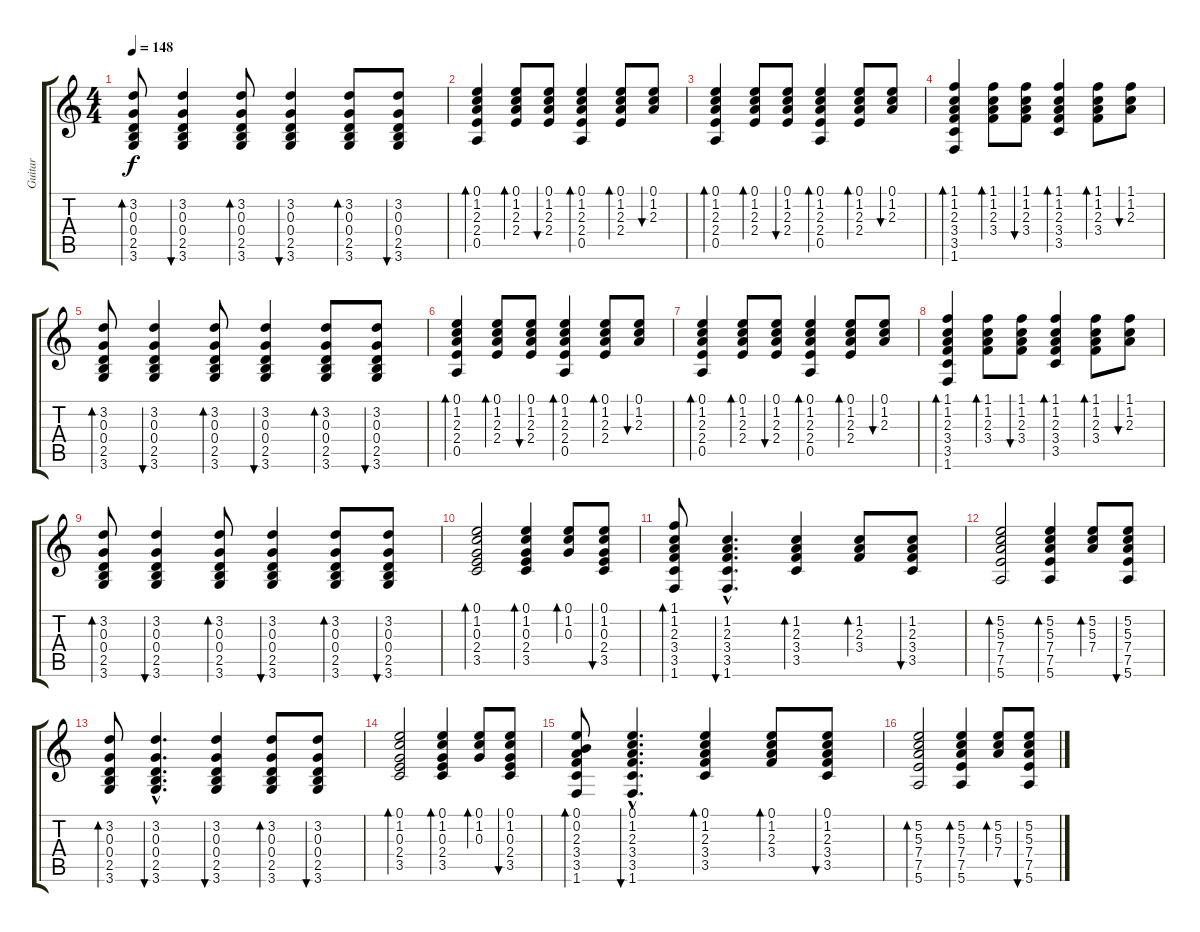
\track ("Guitar" "Guitar") {instrument acousticguitarsteel}
\staff {score tabs}
\tuning (E4 B3 G3 D3 A2 E2) {hide}
\ts (4 4)
\tempo 148
\clef g2
\ks c
(3.2 0.3 0.4 2.5 3.6).8{bd 30 dy f} (3.2 0.3 0.4 2.5 3.6).4{bu 30} (3.2 0.3 0.4 2.5 3.6).8{bd 30} (3.2 0.3 0.4 2.5 3.6).4{bu 30} (3.2 0.3 0.4 2.5 3.6).8{bd 30} (3.2 0.3 0.4 2.5 3.6).8{bu 30} |
(0.1 1.2 2.3 2.4 0.5).4{bd 30} (0.1 1.2 2.3 2.4).8{bd 30} (0.1 1.2 2.3 2.4).8{bu 30} (0.1 1.2 2.3 2.4 0.5).4{bd 30} (0.1 1.2 2.3 2.4).8{bd 30} (0.1 1.2 2.3).8{bu 30} |
(0.1 1.2 2.3 2.4 0.5).4{bd 30} (0.1 1.2 2.3 2.4).8{bd 30} (0.1 1.2 2.3 2.4).8{bu 30} (0.1 1.2 2.3 2.4 0.5).4{bd 30} (0.1 1.2 2.3 2.4).8{bd 30} (0.1 1.2 2.3).8{bu 30} |
(1.1 1.2 2.3 3.4 3.5 1.6).4{bd 30} (1.1 1.2 2.3 3.4).8{bd 30} (1.1 1.2 2.3 3.4).8{bu 30} (1.1 1.2 2.3 3.4 3.5).4{bd 30} (1.1 1.2 2.3 3.4).8{bd 30} (1.1 1.2 2.3).8{bu 30} |
(3.2 0.3 0.4 2.5 3.6).8{bd 30} (3.2 0.3 0.4 2.5 3.6).4{bu 30} (3.2 0.3 0.4 2.5 3.6).8{bd 30} (3.2 0.3 0.4 2.5 3.6).4{bu 30} (3.2 0.3 0.4 2.5 3.6).8{bd 30} (3.2 0.3 0.4 2.5 3.6).8{bu 30} |
(0.1 1.2 2.3 2.4 0.5).4{bd 30} (0.1 1.2 2.3 2.4).8{bd 30} (0.1 1.2 2.3 2.4).8{bu 30} (0.1 1.2 2.3 2.4 0.5).4{bd 30} (0.1 1.2 2.3 2.4).8{bd 30} (0.1 1.2 2.3).8{bu 30} |
(0.1 1.2 2.3 2.4 0.5).4{bd 30} (0.1 1.2 2.3 2.4).8{bd 30} (0.1 1.2 2.3 2.4).8{bu 30} (0.1 1.2 2.3 2.4 0.5).4{bd 30} (0.1 1.2 2.3 2.4).8{bd 30} (0.1 1.2 2.3).8{bu 30} |
(1.1 1.2 2.3 3.4 3.5 1.6).4{bd 30} (1.1 1.2 2.3 3.4).8{bd 30} (1.1 1.2 2.3 3.4).8{bu 30} (1.1 1.2 2.3 3.4 3.5).4{bd 30} (1.1 1.2 2.3 3.4).8{bd 30} (1.1 1.2 2.3).8{bu 30} |
(3.2 0.3 0.4 2.5 3.6).8{bd 30} (3.2 0.3 0.4 2.5 3.6).4{bu 30} (3.2 0.3 0.4 2.5 3.6).8{bd 30} (3.2 0.3 0.4 2.5 3.6).4{bu 30} (3.2 0.3 0.4 2.5 3.6).8{bd 30} (3.2 0.3 0.4 2.5 3.6).8{bu 30} |
(0.1 1.2 0.3 2.4 3.5).2{bd 120} (0.1 1.2 0.3 2.4 3.5).4{bd 120} (0.1 1.2 0.3).8{bd 120} (0.1 1.2 0.3 2.4 3.5).8{bu 60} |
(1.1 1.2 2.3 3.4 3.5 1.6).8{bd 60} (1.2{hac} 2.3{hac} 3.4{hac} 3.5{hac} 1.6{hac}).4{d bu 30} (1.2 2.3 3.4 3.5).4{bd 120} (1.2 2.3 3.4).8{bd 120} (1.2 2.3 3.4 3.5).8{bu 60} |
(5.2 5.3 7.4 7.5 5.6).2{bd 120} (5.2 5.3 7.4 7.5 5.6).4{bd 120} (5.2 5.3 7.4).8{bd 120} (5.2 5.3 7.4 7.5 5.6).8{bu 60} |
(3.2 0.3 0.4 2.5 3.6).8{bd 30} (3.2{hac} 0.3{hac} 0.4{hac} 2.5{hac} 3.6{hac}).4{d bu 30} (3.2 0.3 0.4 2.5 3.6).4{bu 30} (3.2 0.3 0.4 2.5 3.6).8{bd 30} (3.2 0.3 0.4 2.5 3.6).8{bu 30} |
(0.1 1.2 0.3 2.4 3.5).2{bd 120} (0.1 1.2 0.3 2.4 3.5).4{bd 120} (0.1 1.2 0.3).8{bd 120} (0.1 1.2 0.3 2.4 3.5).8{bu 60} |
(0.1 0.2 2.3 3.4 3.5 1.6).8{bd 60} (0.1{hac} 1.2{hac} 2.3{hac} 3.4{hac} 3.5{hac} 1.6{hac}).4{d bu 30} (0.1 1.2 2.3 3.4 3.5).4{bd 120} (0.1 1.2 2.3 3.4).8{bd 120} (0.1 1.2 2.3 3.4 3.5).8{bu 60} |
(5.2 5.3 7.4 7.5 5.6).2{bd 120} (5.2 5.3 7.4 7.5 5.6).4{bd 120} (5.2 5.3 7.4).8{bd 120} (5.2 5.3 7.4 7.5 5.6).8{bu 60}
